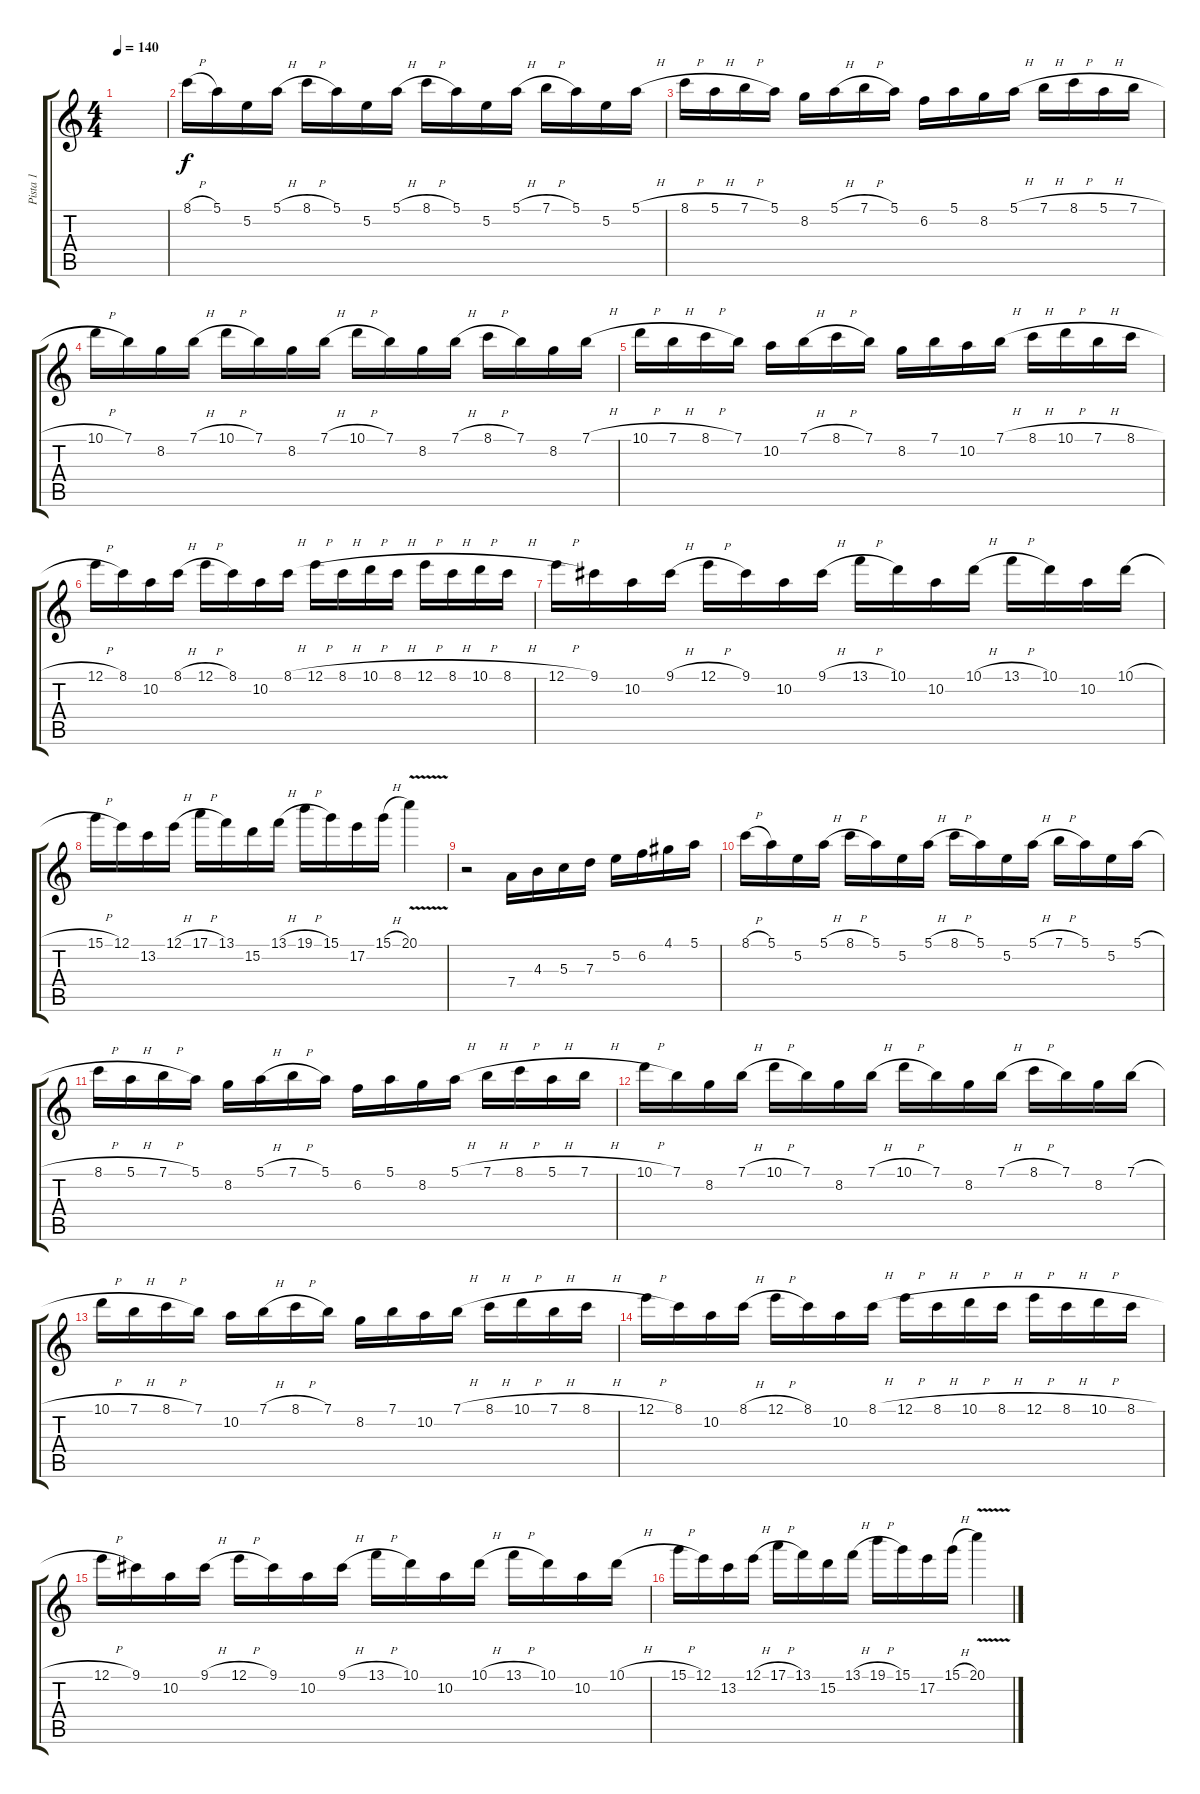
\track ("Pista 1" "Pista 1") {instrument acousticguitarsteel}
\staff {score tabs}
\tuning (E4 B3 G3 D3 A2 E2) {hide}
\ts (4 4)
\tempo 140
\clef g2
\ks c
|
8.1{h}.16{volume 14} 5.1.16 5.2.16 5.1{h}.16 8.1{h}.16 5.1.16 5.2.16 5.1{h}.16 8.1{h}.16 5.1.16 5.2.16 5.1{h}.16 7.1{h}.16 5.1.16 5.2.16 5.1{h}.16 |
8.1{h}.16 5.1{h}.16 7.1{h}.16 5.1.16 8.2.16 5.1{h}.16 7.1{h}.16 5.1.16 6.2.16 5.1.16 8.2.16 5.1{h}.16 7.1{h}.16 8.1{h}.16 5.1{h}.16 7.1{h}.16 |
10.1{h}.16 7.1.16 8.2.16 7.1{h}.16 10.1{h}.16 7.1.16 8.2.16 7.1{h}.16 10.1{h}.16 7.1.16 8.2.16 7.1{h}.16 8.1{h}.16 7.1.16 8.2.16 7.1{h}.16 |
10.1{h}.16 7.1{h}.16 8.1{h}.16 7.1.16 10.2.16 7.1{h}.16 8.1{h}.16 7.1.16 8.2.16 7.1.16 10.2.16 7.1{h}.16 8.1{h}.16 10.1{h}.16 7.1{h}.16 8.1{h}.16 |
12.1{h}.16 8.1.16 10.2.16 8.1{h}.16 12.1{h}.16 8.1.16 10.2.16 8.1{h}.16 12.1{h}.16 8.1{h}.16 10.1{h}.16 8.1{h}.16 12.1{h}.16 8.1{h}.16 10.1{h}.16 8.1{h}.16 |
12.1{h}.16 9.1.16 10.2.16 9.1{h}.16 12.1{h}.16 9.1.16 10.2.16 9.1{h}.16 13.1{h}.16 10.1.16 10.2.16 10.1{h}.16 13.1{h}.16 10.1.16 10.2.16 10.1{h}.16 |
15.1{h}.16 12.1.16 13.2.16 12.1{h}.16 17.1{h}.16 13.1.16 15.2.16 13.1{h}.16 19.1{h}.16 15.1.16 17.2.16 15.1{h}.16 20.1{v}.4 |
r.2 7.4.16 4.3.16 5.3.16 7.3.16 5.2.16 6.2.16 4.1.16 5.1.16 |
8.1{h}.16 5.1.16 5.2.16 5.1{h}.16 8.1{h}.16 5.1.16 5.2.16 5.1{h}.16 8.1{h}.16 5.1.16 5.2.16 5.1{h}.16 7.1{h}.16 5.1.16 5.2.16 5.1{h}.16 |
8.1{h}.16 5.1{h}.16 7.1{h}.16 5.1.16 8.2.16 5.1{h}.16 7.1{h}.16 5.1.16 6.2.16 5.1.16 8.2.16 5.1{h}.16 7.1{h}.16 8.1{h}.16 5.1{h}.16 7.1{h}.16 |
10.1{h}.16 7.1.16 8.2.16 7.1{h}.16 10.1{h}.16 7.1.16 8.2.16 7.1{h}.16 10.1{h}.16 7.1.16 8.2.16 7.1{h}.16 8.1{h}.16 7.1.16 8.2.16 7.1{h}.16 |
10.1{h}.16 7.1{h}.16 8.1{h}.16 7.1.16 10.2.16 7.1{h}.16 8.1{h}.16 7.1.16 8.2.16 7.1.16 10.2.16 7.1{h}.16 8.1{h}.16 10.1{h}.16 7.1{h}.16 8.1{h}.16 |
12.1{h}.16 8.1.16 10.2.16 8.1{h}.16 12.1{h}.16 8.1.16 10.2.16 8.1{h}.16 12.1{h}.16 8.1{h}.16 10.1{h}.16 8.1{h}.16 12.1{h}.16 8.1{h}.16 10.1{h}.16 8.1{h}.16 |
12.1{h}.16 9.1.16 10.2.16 9.1{h}.16 12.1{h}.16 9.1.16 10.2.16 9.1{h}.16 13.1{h}.16 10.1.16 10.2.16 10.1{h}.16 13.1{h}.16 10.1.16 10.2.16 10.1{h}.16 |
15.1{h}.16 12.1.16 13.2.16 12.1{h}.16 17.1{h}.16 13.1.16 15.2.16 13.1{h}.16 19.1{h}.16 15.1.16 17.2.16 15.1{h}.16 20.1{v}.4
